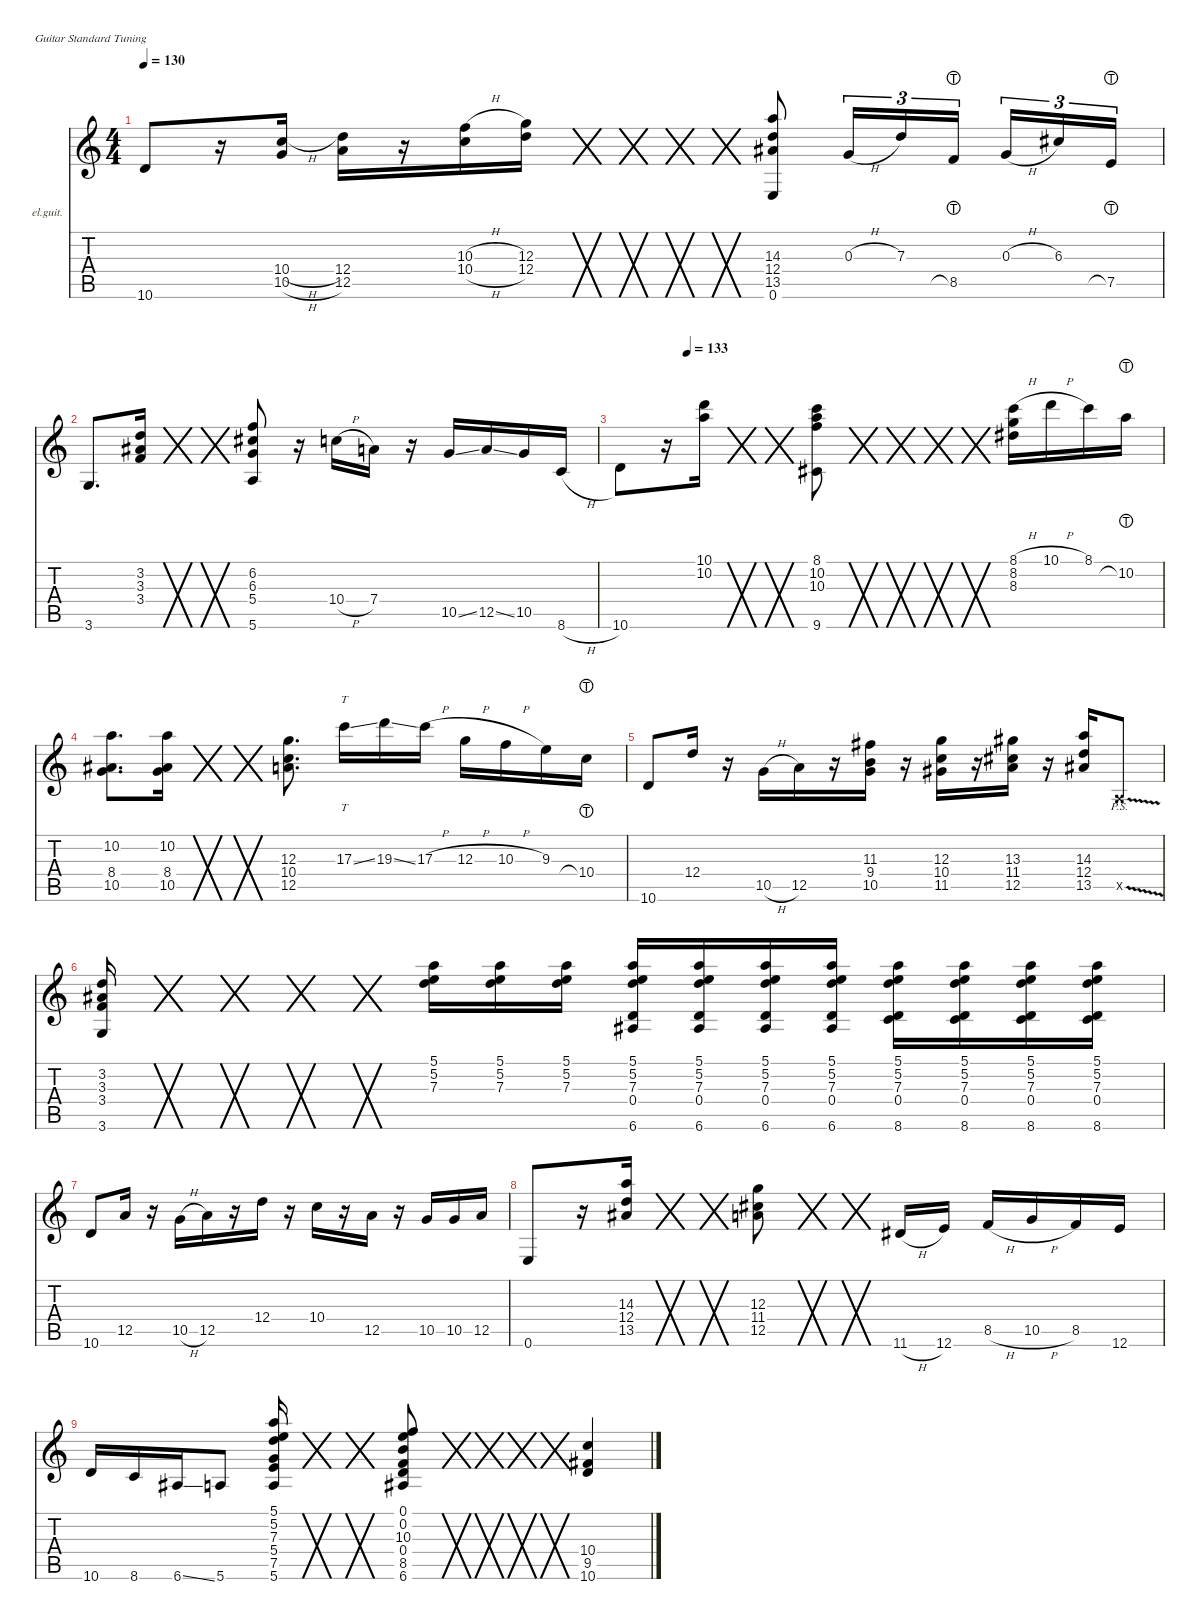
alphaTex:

\defaultSystemsLayout 4
\hideDynamics
\bracketExtendMode nobrackets
\firstSystemTrackNameOrientation horizontal
\otherSystemsTrackNameOrientation horizontal
\track ("Clean Guitar" "el.guit.") {instrument electricguitarclean}
\staff {score tabs}
\tuning (E4 B3 G3 D3 A2 E2)
\ts (4 4)
\tempo 130
\clef g2
\ks c
10.6.8{dy mf instrument electricguitarclean} r.16 (10.5{h} 10.4{h}).16 (12.4 12.5).16 r.16 (10.4{h} 10.3{h}).16 (12.3 12.4).16 ().32{ds} ().32{ds} ().32{ds} ().32{ds} (0.6 13.5 12.4 14.3).8 0.3{h}.16{tu (3 2)} 7.3.16{tu (3 2)} 8.5{lht}.16{tu (3 2)} 0.3{h}.16{tu (3 2)} 6.3.16{tu (3 2)} 7.5{lht}.16{tu (3 2)} |
3.6.8{d} (3.2 3.3 3.4).16 ().16{ds} ().16{ds} (5.6 5.4 6.3 6.2).8 r.16 10.4{h}.16 7.4.16 r.16 10.5{ss}.16 12.5{ss}.16 10.5.16 8.6{h}.16 |
\tempo (133 0.125)
10.6.8 r.16 (10.1 10.2).16 ().16{ds} ().16{ds} (9.6 10.3 10.2 8.1).8 ().16{ds} ().16{ds} ().16{ds} ().16{ds} (8.1{h} 8.2 8.3).16 10.1{h}.16 8.1.16 10.2{lht}.16 |
(10.2 8.4 10.5).8{d} (10.2 8.4 10.5).16 ().16{ds} ().16{ds} (12.5 10.4 12.3).8{d} 17.3{ss}.16{tt} 19.3{ss}.16 17.3{h}.16 12.3{h}.16 10.3{h}.16 9.3.16 10.4{lht}.16 |
10.6.8 12.4.16 r.16 10.5{h}.16 12.5.16 r.16 (10.5 9.4 11.3).16 r.16 (12.3 10.4 11.5).16 r.16 (12.5 11.4 13.3).16 r.16 (14.3 12.4 13.5).16 0.5{psd x}.8 |
(3.6 3.4 3.3 3.2).16 ().16{ds} ().16{ds} ().16{ds} ().16{ds} (5.1 5.2 7.3).16 (5.1 5.2 7.3).16 (5.1 5.2 7.3).16 (5.1 5.2 7.3 0.4 6.6).16 (5.1 5.2 7.3 0.4 6.6).16 (5.1 5.2 7.3 0.4 6.6).16 (5.1 5.2 7.3 0.4 6.6).16 (5.1 5.2 7.3 0.4 8.6).16 (5.1 5.2 7.3 0.4 8.6).16 (5.1 5.2 7.3 0.4 8.6).16 (5.1 5.2 7.3 0.4 8.6).16 |
10.6.8 12.5.16 r.16 10.5{h}.16 12.5.16 r.16 12.4.16 r.16 10.4.16 r.16 12.5.16 r.16 10.5.16 10.5.16 12.5.16 |
0.6.8 r.16 (13.5 12.4 14.3).16 ().16{ds} ().16{ds} (12.5 11.4 12.3).8 ().16{ds} ().16{ds} 11.6{h}.16 12.6.16 8.5{h}.16 10.5{h}.16 8.5.16 12.6.16 |
10.6.16 8.6.16 6.6{ss}.16 5.6.8 (5.6 7.5 5.4 7.3 5.2 5.1).16 ().16{ds} ().16{ds} (6.6 8.5 0.4 10.3 0.2 0.1).8 ().32{ds} ().32{ds} ().32{ds} ().32{ds} (10.6 9.5 10.4).4
